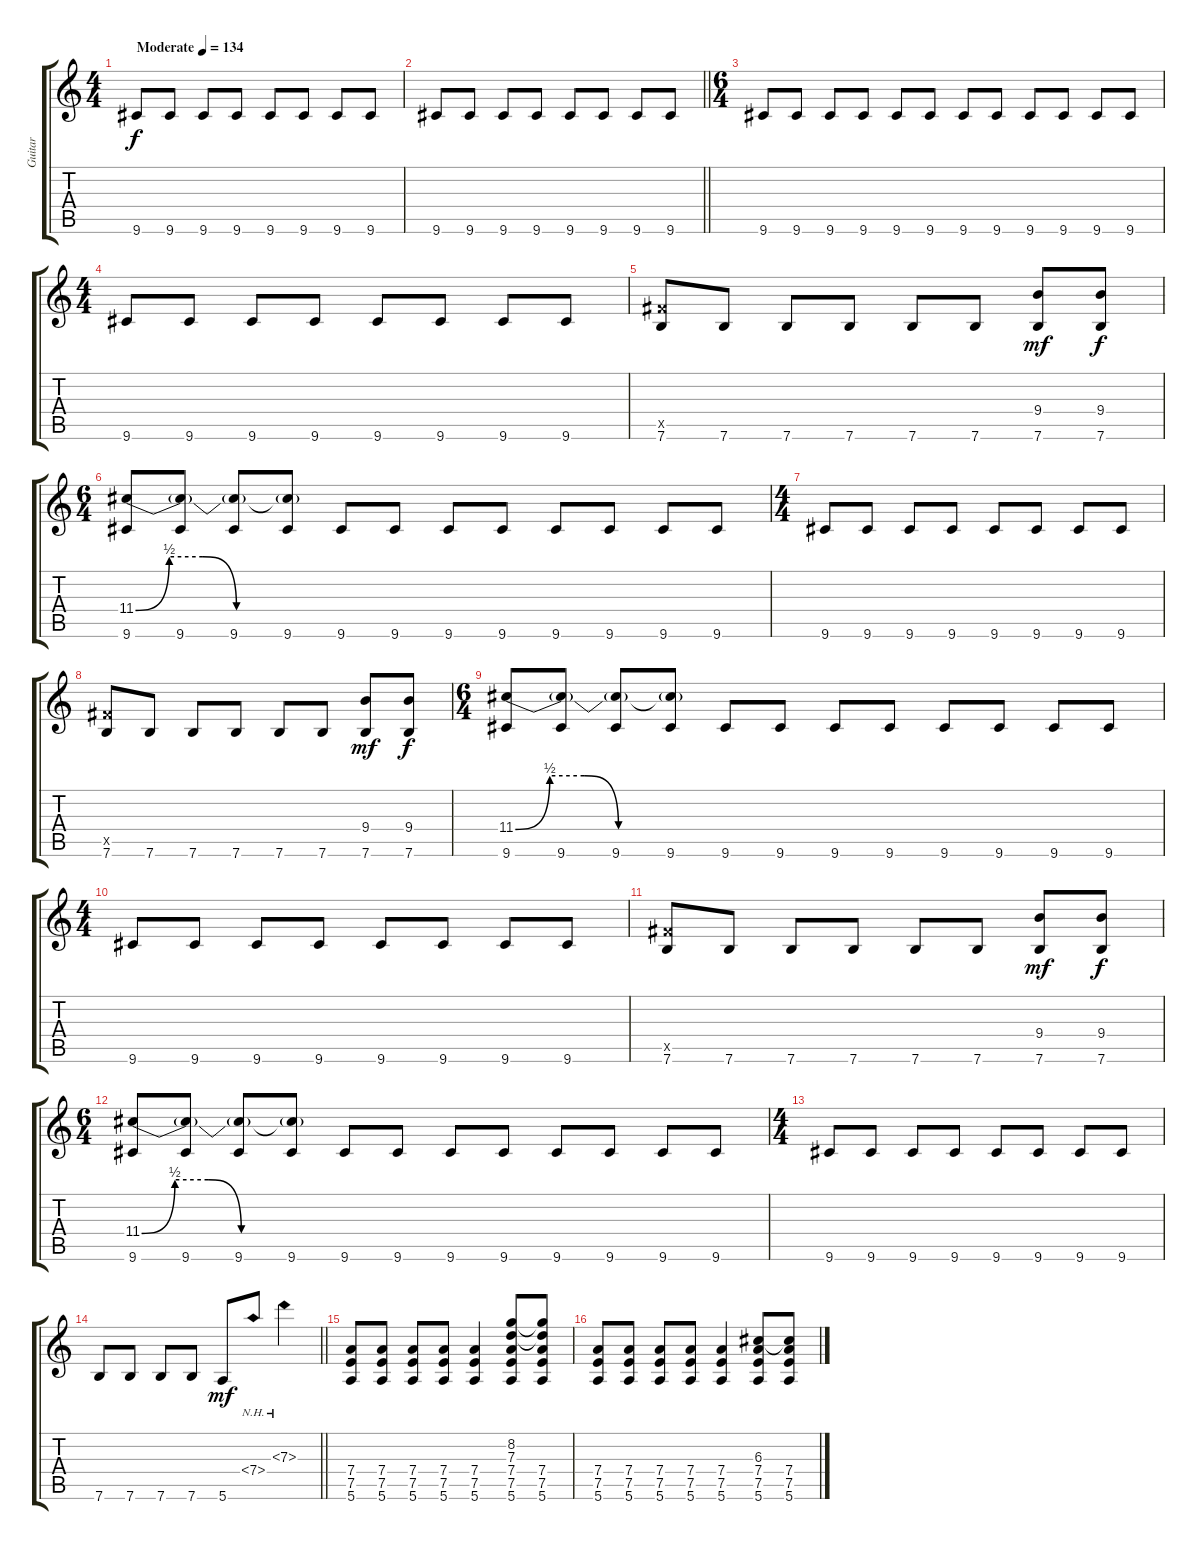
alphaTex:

\track ("Guitar" "Guitar") {instrument overdrivenguitar}
\staff {score tabs}
\tuning (E4 B3 G3 D3 A2 E2) {hide}
\ts (4 4)
\tempo (134 "Moderate")
\clef g2
\ks c
9.6.8{dy f instrument overdrivenguitar} 9.6.8 9.6.8 9.6.8 9.6.8 9.6.8 9.6.8 9.6.8 |
\barLineRight lightlight
9.6.8 9.6.8 9.6.8 9.6.8 9.6.8 9.6.8 9.6.8 9.6.8 |
\ts (6 4)
9.6.8 9.6.8 9.6.8 9.6.8 9.6.8 9.6.8 9.6.8 9.6.8 9.6.8 9.6.8 9.6.8 9.6.8 |
\ts (4 4)
9.6.8 9.6.8 9.6.8 9.6.8 9.6.8 9.6.8 9.6.8 9.6.8 |
(9.5{x} 7.6).8 7.6.8 7.6.8 7.6.8 7.6.8 7.6.8 (9.4 7.6).8{dy mf} (9.4 7.6).8{dy f} |
\ts (6 4)
(11.4{be (custom 0 0 10 2 20 2 30 0 60 0)} 9.6).8 (11.4{t} 9.6).8 (11.4{t} 9.6).8 (11.4{t} 9.6).8 9.6.8 9.6.8 9.6.8 9.6.8 9.6.8 9.6.8 9.6.8 9.6.8 |
\ts (4 4)
9.6.8 9.6.8 9.6.8 9.6.8 9.6.8 9.6.8 9.6.8 9.6.8 |
(9.5{x} 7.6).8 7.6.8 7.6.8 7.6.8 7.6.8 7.6.8 (9.4 7.6).8{dy mf} (9.4 7.6).8{dy f} |
\ts (6 4)
(11.4{be (custom 0 0 10 2 20 2 30 0 60 0)} 9.6).8 (11.4{t} 9.6).8 (11.4{t} 9.6).8 (11.4{t} 9.6).8 9.6.8 9.6.8 9.6.8 9.6.8 9.6.8 9.6.8 9.6.8 9.6.8 |
\ts (4 4)
9.6.8 9.6.8 9.6.8 9.6.8 9.6.8 9.6.8 9.6.8 9.6.8 |
(9.5{x} 7.6).8 7.6.8 7.6.8 7.6.8 7.6.8 7.6.8 (9.4 7.6).8{dy mf} (9.4 7.6).8{dy f} |
\ts (6 4)
(11.4{be (custom 0 0 10 2 20 2 30 0 60 0)} 9.6).8 (11.4{t} 9.6).8 (11.4{t} 9.6).8 (11.4{t} 9.6).8 9.6.8 9.6.8 9.6.8 9.6.8 9.6.8 9.6.8 9.6.8 9.6.8 |
\ts (4 4)
9.6.8 9.6.8 9.6.8 9.6.8 9.6.8 9.6.8 9.6.8 9.6.8 |
\barLineRight lightlight
7.6.8 7.6.8 7.6.8 7.6.8 5.6.8{dy mf} 7.4{nh}.8 7.3{nh}.4 |
(7.4 7.5 5.6).8 (7.4 7.5 5.6).8 (7.4 7.5 5.6).8 (7.4 7.5 5.6).8 (7.4 7.5 5.6).4 (8.2 7.3 7.4 7.5 5.6).8 (8.2{t} 7.3{t} 7.4 7.5 5.6).8 |
(7.4 7.5 5.6).8 (7.4 7.5 5.6).8 (7.4 7.5 5.6).8 (7.4 7.5 5.6).8 (7.4 7.5 5.6).4 (6.3 7.4 7.5 5.6).8 (6.3{t} 7.4 7.5 5.6).8
